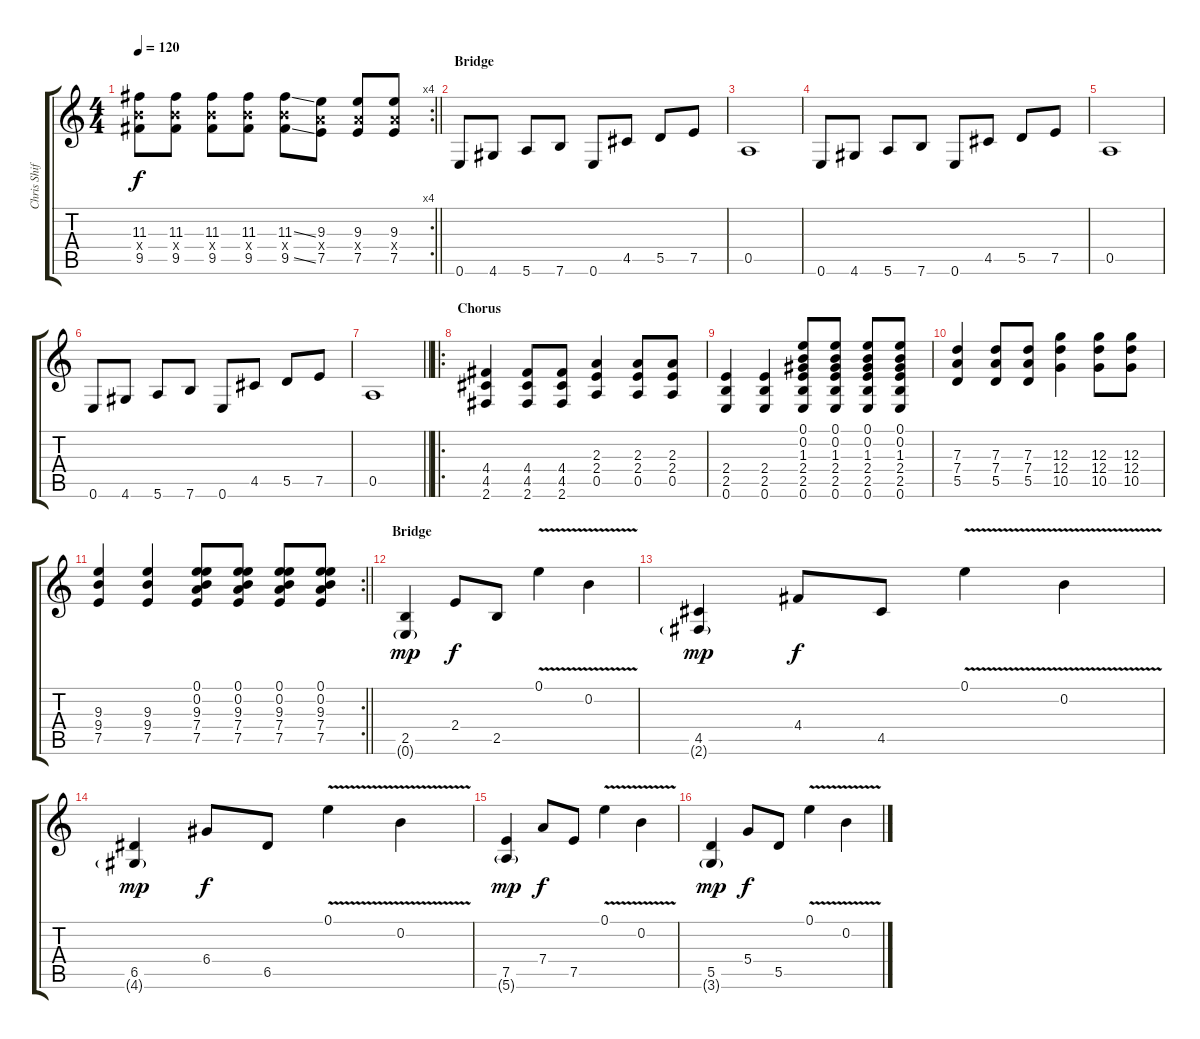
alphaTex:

\track ("Chris Shiflett (Lead)" "Chris Shif") {instrument distortionguitar}
\staff {score tabs}
\tuning (E4 B3 G3 D3 A2 E2) {hide}
\rc 4
\ts (4 4)
\tempo 120
\clef g2
\barLineRight lightlight
\ks c
(11.3 9.4{x} 9.5).8{dy f} (11.3 9.4{x} 9.5).8 (11.3 9.4{x} 9.5).8 (11.3 9.4{x} 9.5).8 (11.3{ss} 9.4{x} 9.5{ss}).8 (9.3 7.4{x} 7.5).8 (9.3 7.4{x} 7.5).8 (9.3 7.4{x} 7.5).8 |
\section ("" "Bridge")
0.6.8 4.6.8 5.6.8 7.6.8 0.6.8 4.5.8 5.5.8 7.5.8 |
0.5.1 |
0.6.8 4.6.8 5.6.8 7.6.8 0.6.8 4.5.8 5.5.8 7.5.8 |
0.5.1 |
0.6.8 4.6.8 5.6.8 7.6.8 0.6.8 4.5.8 5.5.8 7.5.8 |
\barLineRight lightlight
0.5.1 |
\ro
\section ("" "Chorus")
(4.4 4.5 2.6).4 (4.4 4.5 2.6).8 (4.4 4.5 2.6).8 (2.3 2.4 0.5).4 (2.3 2.4 0.5).8 (2.3 2.4 0.5).8 |
(2.4 2.5 0.6).4 (2.4 2.5 0.6).4 (0.1 0.2 1.3 2.4 2.5 0.6).8 (0.1 0.2 1.3 2.4 2.5 0.6).8 (0.1 0.2 1.3 2.4 2.5 0.6).8 (0.1 0.2 1.3 2.4 2.5 0.6).8 |
(7.3 7.4 5.5).4 (7.3 7.4 5.5).8 (7.3 7.4 5.5).8 (12.3 12.4 10.5).4 (12.3 12.4 10.5).8 (12.3 12.4 10.5).8 |
\rc 2
\barLineRight lightlight
(9.3 9.4 7.5).4 (9.3 9.4 7.5).4 (0.1 0.2 9.3 7.4 7.5).8 (0.1 0.2 9.3 7.4 7.5).8 (0.1 0.2 9.3 7.4 7.5).8 (0.1 0.2 9.3 7.4 7.5).8 |
\section ("" "Bridge")
(2.5 0.6{g}).4{dy mp} 2.4.8{dy f} 2.5.8 0.1{v}.4 0.2{v}.4 |
(4.5 2.6{g}).4{dy mp} 4.4.8{dy f} 4.5.8 0.1{v}.4 0.2{v}.4 |
(6.5 4.6{g}).4{dy mp} 6.4.8{dy f} 6.5.8 0.1{v}.4 0.2{v}.4 |
(7.5 5.6{g}).4{dy mp} 7.4.8{dy f} 7.5.8 0.1{v}.4 0.2{v}.4 |
(5.5 3.6{g}).4{dy mp} 5.4.8{dy f} 5.5.8 0.1{v}.4 0.2{v}.4
